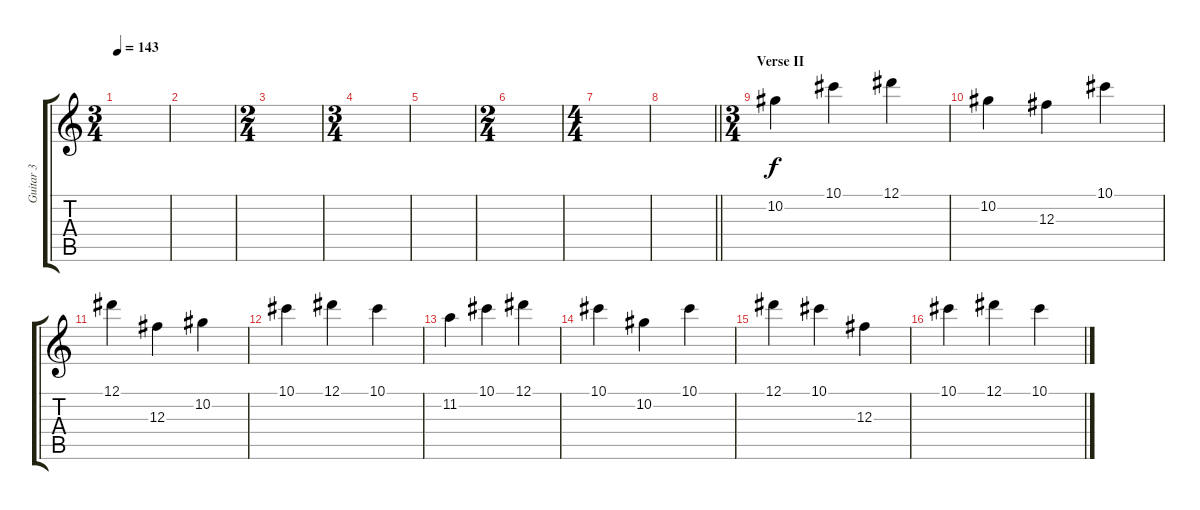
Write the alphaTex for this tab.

\track ("Guitar 3" "Guitar 3") {instrument distortionguitar}
\staff {score tabs}
\tuning (Eb4 Bb3 Gb3 Db3 Ab2 Eb2) {hide}
\ts (3 4)
\tempo 143
\clef g2
\ks c
|
|
\ts (2 4)
|
\ts (3 4)
|
|
\ts (2 4)
|
\ts (4 4)
|
\barLineRight lightlight
|
\ts (3 4)
\section ("" "Verse II")
10.2.4 10.1.4 12.1.4 |
10.2.4 12.3.4 10.1.4 |
12.1.4 12.3.4 10.2.4 |
10.1.4 12.1.4 10.1.4 |
11.2.4 10.1.4 12.1.4 |
10.1.4 10.2.4 10.1.4 |
12.1.4 10.1.4 12.3.4 |
10.1.4 12.1.4 10.1.4
